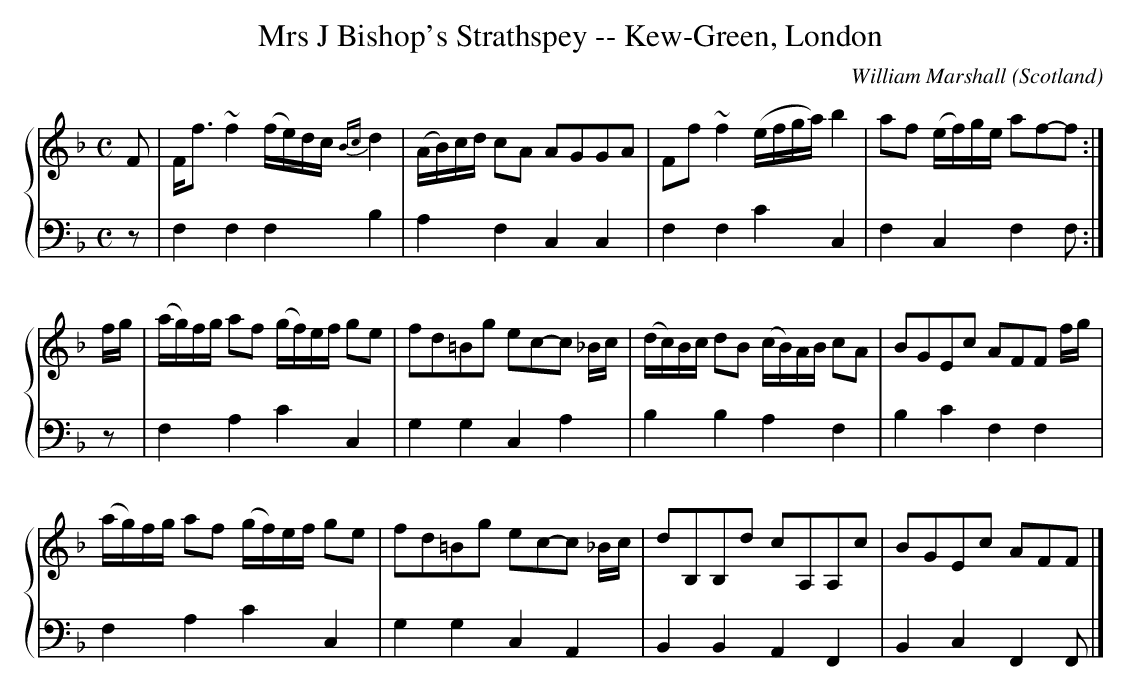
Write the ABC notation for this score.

X:1
T:Mrs J Bishop's Strathspey -- Kew-Green, London
C:William Marshall
L:1/8
M:C
O:Scotland
K:F major
%%staves {1 2}
F |\
F<f ~f2 (f/e/)d/c/ {Bc}d2 | (A/B/)c/d/ cA AGGA | \
Ff ~f2 (e/f/g/a/) b2 | af (e/f/)g/e/ af-f :|
f/g/ |\
(a/g/)f/g/ af (g/f/)e/f/ ge | fd=Bg ec-c _B/c/ |\
(d/c/)B/c/ dB (c/B/)A/B/ cA | BGEc AFF f/g/ |
(a/g/)f/g/ af (g/f/)e/f/ ge | fd=Bg ec-c _B/c/ |\
dB,B,d cA,A,c | BGEc AFF |]
V:2 clef=bass octave=-2
L:1/4
z/ | fffb | afcc | ffc'c | fcff/ :| \
z/ | fac'c |  ggca | bbaf | bc'ff | fac'c | ggcA | BBAF | Bc FF/ |]
